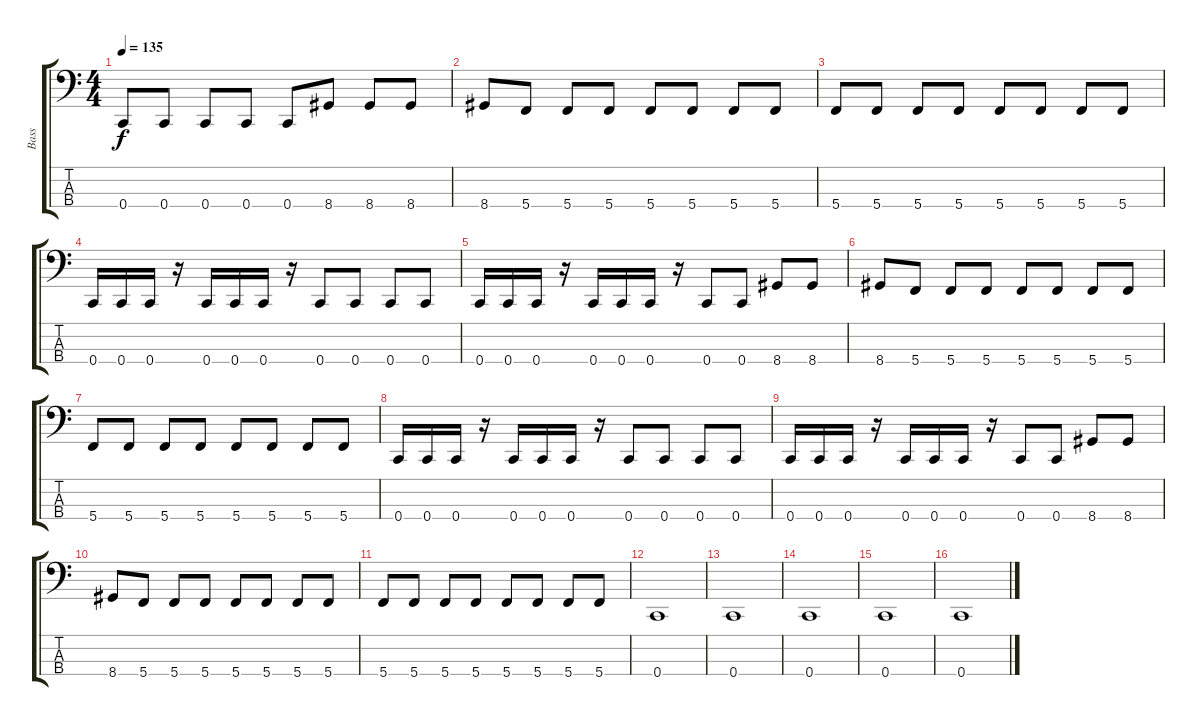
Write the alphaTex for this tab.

\track ("Bass" "Bass") {instrument electricbasspick}
\staff {score tabs}
\tuning (F2 C2 G1 C1) {hide}
\ts (4 4)
\tempo 135
\clef f4
\ks c
0.4.8{dy f} 0.4.8 0.4.8 0.4.8 0.4.8 8.4.8 8.4.8 8.4.8 |
8.4.8 5.4.8 5.4.8 5.4.8 5.4.8 5.4.8 5.4.8 5.4.8 |
5.4.8 5.4.8 5.4.8 5.4.8 5.4.8 5.4.8 5.4.8 5.4.8 |
0.4.16 0.4.16 0.4.16 r.16 0.4.16 0.4.16 0.4.16 r.16 0.4.8 0.4.8 0.4.8 0.4.8 |
0.4.16 0.4.16 0.4.16 r.16 0.4.16 0.4.16 0.4.16 r.16 0.4.8 0.4.8 8.4.8 8.4.8 |
8.4.8 5.4.8 5.4.8 5.4.8 5.4.8 5.4.8 5.4.8 5.4.8 |
5.4.8 5.4.8 5.4.8 5.4.8 5.4.8 5.4.8 5.4.8 5.4.8 |
0.4.16 0.4.16 0.4.16 r.16 0.4.16 0.4.16 0.4.16 r.16 0.4.8 0.4.8 0.4.8 0.4.8 |
0.4.16 0.4.16 0.4.16 r.16 0.4.16 0.4.16 0.4.16 r.16 0.4.8 0.4.8 8.4.8 8.4.8 |
8.4.8 5.4.8 5.4.8 5.4.8 5.4.8 5.4.8 5.4.8 5.4.8 |
5.4.8 5.4.8 5.4.8 5.4.8 5.4.8 5.4.8 5.4.8 5.4.8 |
0.4.1 |
0.4.1 |
0.4.1 |
0.4.1 |
0.4.1
